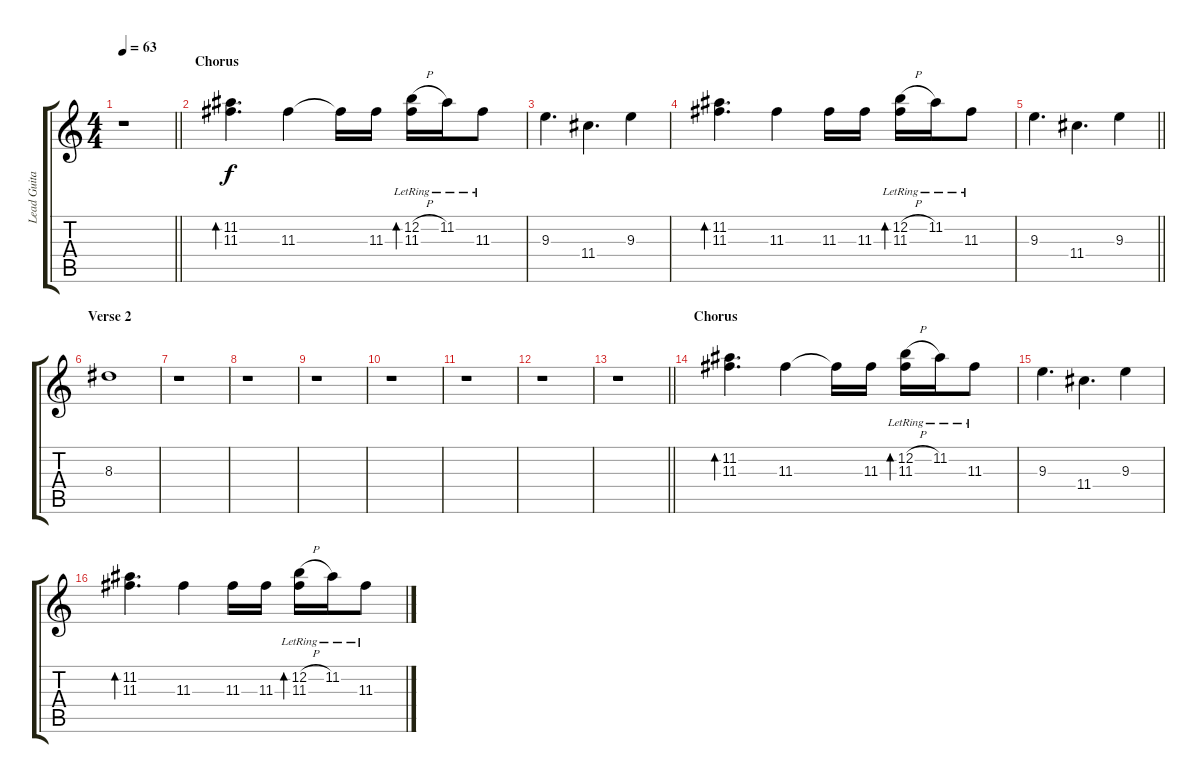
\track ("Lead Guitar 1" "Lead Guita") {instrument electricguitarjazz}
\staff {score tabs}
\tuning (E4 B3 G3 D3 A2 E2) {hide}
\ts (4 4)
\tempo 63
\clef g2
\barLineRight lightlight
\ks c
r.1{dy f} |
\section ("" "Chorus")
(11.2 11.3).4{d bd 240} 11.3.4 11.3{t}.16 11.3.16 (12.2{h lr} 11.3{lr}).16{bd 120} 11.2{lr}.16 11.3{lr}.8 |
9.3.4{d} 11.4.4{d} 9.3.4 |
(11.2 11.3).4{d bd 240} 11.3.4 11.3.16 11.3.16 (12.2{h lr} 11.3{lr}).16{bd 120} 11.2{lr}.16 11.3{lr}.8 |
\barLineRight lightlight
9.3.4{d} 11.4.4{d} 9.3.4 |
\section ("" "Verse 2")
8.3.1 |
r.1 |
r.1 |
r.1 |
r.1 |
r.1 |
r.1 |
\barLineRight lightlight
r.1 |
\section ("" "Chorus")
(11.2 11.3).4{d bd 240} 11.3.4 11.3{t}.16 11.3.16 (12.2{h lr} 11.3{lr}).16{bd 120} 11.2{lr}.16 11.3{lr}.8 |
9.3.4{d} 11.4.4{d} 9.3.4 |
(11.2 11.3).4{d bd 240} 11.3.4 11.3.16 11.3.16 (12.2{h lr} 11.3{lr}).16{bd 120} 11.2{lr}.16 11.3{lr}.8
